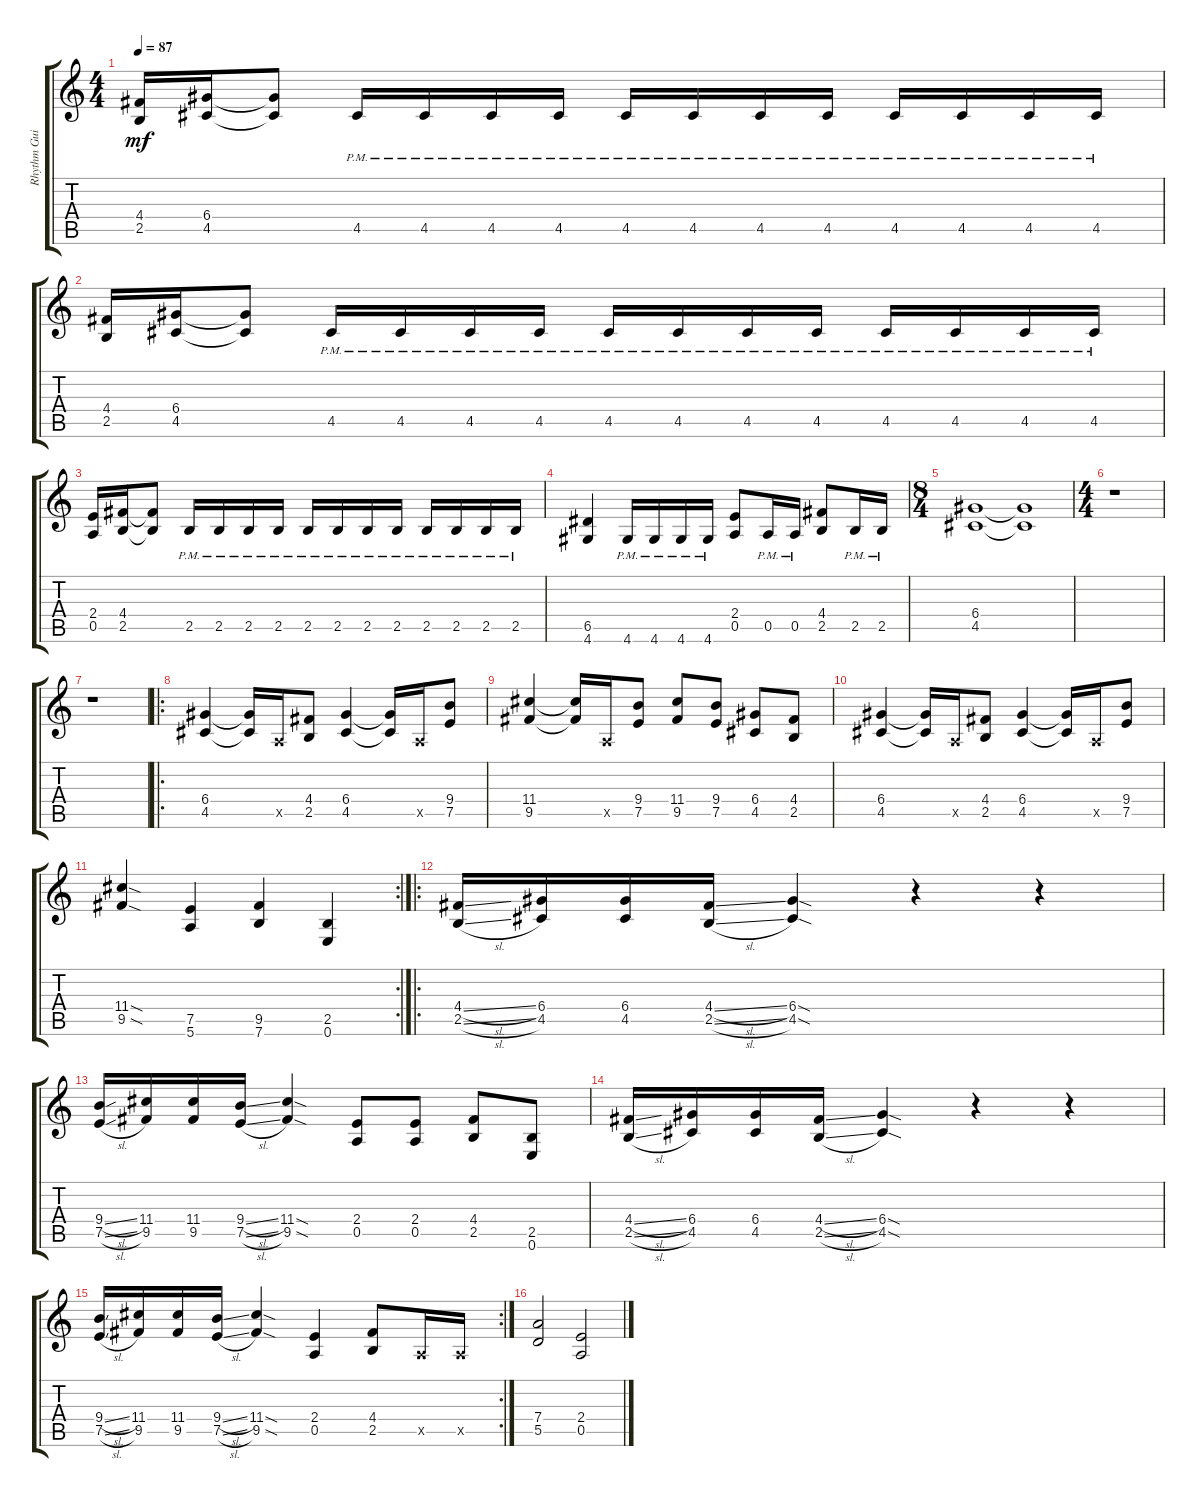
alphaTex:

\track ("Rhythm Guitar" "Rhythm Gui") {instrument distortionguitar}
\staff {score tabs}
\tuning (E4 B3 G3 D3 A2 E2) {hide}
\ts (4 4)
\tempo 87
\clef g2
\ks c
(4.4 2.5).16{dy mf} (6.4 4.5).16 (6.4{t} 4.5{t}).8 4.5{pm}.16 4.5{pm}.16 4.5{pm}.16 4.5{pm}.16 4.5{pm}.16 4.5{pm}.16 4.5{pm}.16 4.5{pm}.16 4.5{pm}.16 4.5{pm}.16 4.5{pm}.16 4.5{pm}.16 |
(4.4 2.5).16 (6.4 4.5).16 (6.4{t} 4.5{t}).8 4.5{pm}.16 4.5{pm}.16 4.5{pm}.16 4.5{pm}.16 4.5{pm}.16 4.5{pm}.16 4.5{pm}.16 4.5{pm}.16 4.5{pm}.16 4.5{pm}.16 4.5{pm}.16 4.5{pm}.16 |
(2.4 0.5).16 (4.4 2.5).16 (4.4{t} 2.5{t}).8 2.5{pm}.16 2.5{pm}.16 2.5{pm}.16 2.5{pm}.16 2.5{pm}.16 2.5{pm}.16 2.5{pm}.16 2.5{pm}.16 2.5{pm}.16 2.5{pm}.16 2.5{pm}.16 2.5{pm}.16 |
(6.5 4.6).4 4.6{pm}.16 4.6{pm}.16 4.6{pm}.16 4.6{pm}.16 (2.4 0.5).8 0.5{pm}.16 0.5{pm}.16 (4.4 2.5).8 2.5{pm}.16 2.5{pm}.16 |
\ts (8 4)
(6.4 4.5).1 (6.4{t} 4.5{t}).1 |
\ts (4 4)
r.1 |
r.1 |
\ro
(6.4 4.5).4 (6.4{t} 4.5{t}).16 0.5{x}.16 (4.4 2.5).8 (6.4 4.5).4 (6.4{t} 4.5{t}).16 0.5{x}.16 (9.4 7.5).8 |
(11.4 9.5).4 (11.4{t} 9.5{t}).16 0.5{x}.16 (9.4 7.5).8 (11.4 9.5).8 (9.4 7.5).8 (6.4 4.5).8 (4.4 2.5).8 |
(6.4 4.5).4 (6.4{t} 4.5{t}).16 0.5{x}.16 (4.4 2.5).8 (6.4 4.5).4 (6.4{t} 4.5{t}).16 0.5{x}.16 (9.4 7.5).8 |
\rc 2
(11.4{sod} 9.5{sod}).4 (7.5 5.6).4 (9.5 7.6).4 (2.5 0.6).4 |
\ro
(4.4{sl} 2.5{sl}).16 (6.4 4.5).16 (6.4 4.5).16 (4.4{sl} 2.5{sl}).16 (6.4{sod} 4.5{sod}).4 r.4 r.4 |
(9.4{sl} 7.5{sl}).16 (11.4 9.5).16 (11.4 9.5).16 (9.4{sl} 7.5{sl}).16 (11.4{sod} 9.5{sod}).4 (2.4 0.5).8 (2.4 0.5).8 (4.4 2.5).8 (2.5 0.6).8 |
(4.4{sl} 2.5{sl}).16 (6.4 4.5).16 (6.4 4.5).16 (4.4{sl} 2.5{sl}).16 (6.4{sod} 4.5{sod}).4 r.4 r.4 |
\rc 2
(9.4{sl} 7.5{sl}).16 (11.4 9.5).16 (11.4 9.5).16 (9.4{sl} 7.5{sl}).16 (11.4{sod} 9.5{sod}).4 (2.4 0.5).4 (4.4 2.5).8 0.5{x}.16 0.5{x}.16 |
(7.4 5.5).2 (2.4 0.5).2
